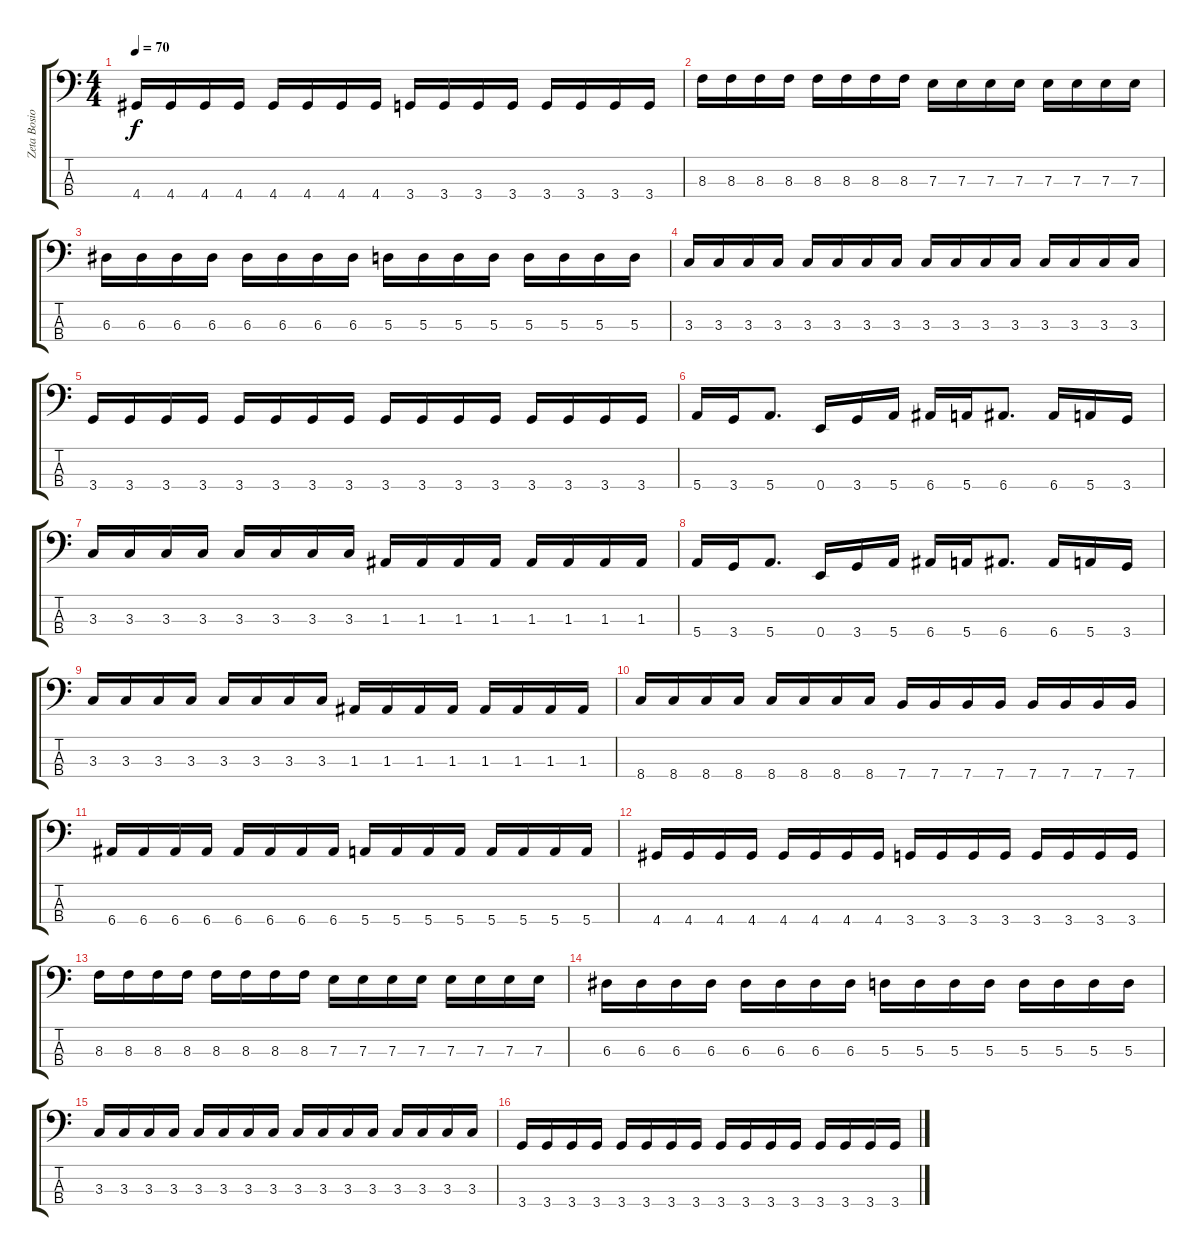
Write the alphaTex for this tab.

\track ("Zeta Bosio" "Zeta Bosio") {instrument electricbassfinger}
\staff {score tabs}
\tuning (G2 D2 A1 E1) {hide}
\ts (4 4)
\tempo 70
\clef f4
\ks c
4.4.16{dy f} 4.4.16 4.4.16 4.4.16 4.4.16 4.4.16 4.4.16 4.4.16 3.4.16 3.4.16 3.4.16 3.4.16 3.4.16 3.4.16 3.4.16 3.4.16 |
8.3.16 8.3.16 8.3.16 8.3.16 8.3.16 8.3.16 8.3.16 8.3.16 7.3.16 7.3.16 7.3.16 7.3.16 7.3.16 7.3.16 7.3.16 7.3.16 |
6.3.16 6.3.16 6.3.16 6.3.16 6.3.16 6.3.16 6.3.16 6.3.16 5.3.16 5.3.16 5.3.16 5.3.16 5.3.16 5.3.16 5.3.16 5.3.16 |
3.3.16 3.3.16 3.3.16 3.3.16 3.3.16 3.3.16 3.3.16 3.3.16 3.3.16 3.3.16 3.3.16 3.3.16 3.3.16 3.3.16 3.3.16 3.3.16 |
3.4.16 3.4.16 3.4.16 3.4.16 3.4.16 3.4.16 3.4.16 3.4.16 3.4.16 3.4.16 3.4.16 3.4.16 3.4.16 3.4.16 3.4.16 3.4.16 |
5.4.16 3.4.16 5.4.8{d} 0.4.16 3.4.16 5.4.16 6.4.16 5.4.16 6.4.8{d} 6.4.16 5.4.16 3.4.16 |
3.3.16 3.3.16 3.3.16 3.3.16 3.3.16 3.3.16 3.3.16 3.3.16 1.3.16 1.3.16 1.3.16 1.3.16 1.3.16 1.3.16 1.3.16 1.3.16 |
5.4.16 3.4.16 5.4.8{d} 0.4.16 3.4.16 5.4.16 6.4.16 5.4.16 6.4.8{d} 6.4.16 5.4.16 3.4.16 |
3.3.16 3.3.16 3.3.16 3.3.16 3.3.16 3.3.16 3.3.16 3.3.16 1.3.16 1.3.16 1.3.16 1.3.16 1.3.16 1.3.16 1.3.16 1.3.16 |
8.4.16 8.4.16 8.4.16 8.4.16 8.4.16 8.4.16 8.4.16 8.4.16 7.4.16 7.4.16 7.4.16 7.4.16 7.4.16 7.4.16 7.4.16 7.4.16 |
6.4.16 6.4.16 6.4.16 6.4.16 6.4.16 6.4.16 6.4.16 6.4.16 5.4.16 5.4.16 5.4.16 5.4.16 5.4.16 5.4.16 5.4.16 5.4.16 |
4.4.16 4.4.16 4.4.16 4.4.16 4.4.16 4.4.16 4.4.16 4.4.16 3.4.16 3.4.16 3.4.16 3.4.16 3.4.16 3.4.16 3.4.16 3.4.16 |
8.3.16 8.3.16 8.3.16 8.3.16 8.3.16 8.3.16 8.3.16 8.3.16 7.3.16 7.3.16 7.3.16 7.3.16 7.3.16 7.3.16 7.3.16 7.3.16 |
6.3.16 6.3.16 6.3.16 6.3.16 6.3.16 6.3.16 6.3.16 6.3.16 5.3.16 5.3.16 5.3.16 5.3.16 5.3.16 5.3.16 5.3.16 5.3.16 |
3.3.16 3.3.16 3.3.16 3.3.16 3.3.16 3.3.16 3.3.16 3.3.16 3.3.16 3.3.16 3.3.16 3.3.16 3.3.16 3.3.16 3.3.16 3.3.16 |
3.4.16 3.4.16 3.4.16 3.4.16 3.4.16 3.4.16 3.4.16 3.4.16 3.4.16 3.4.16 3.4.16 3.4.16 3.4.16 3.4.16 3.4.16 3.4.16
